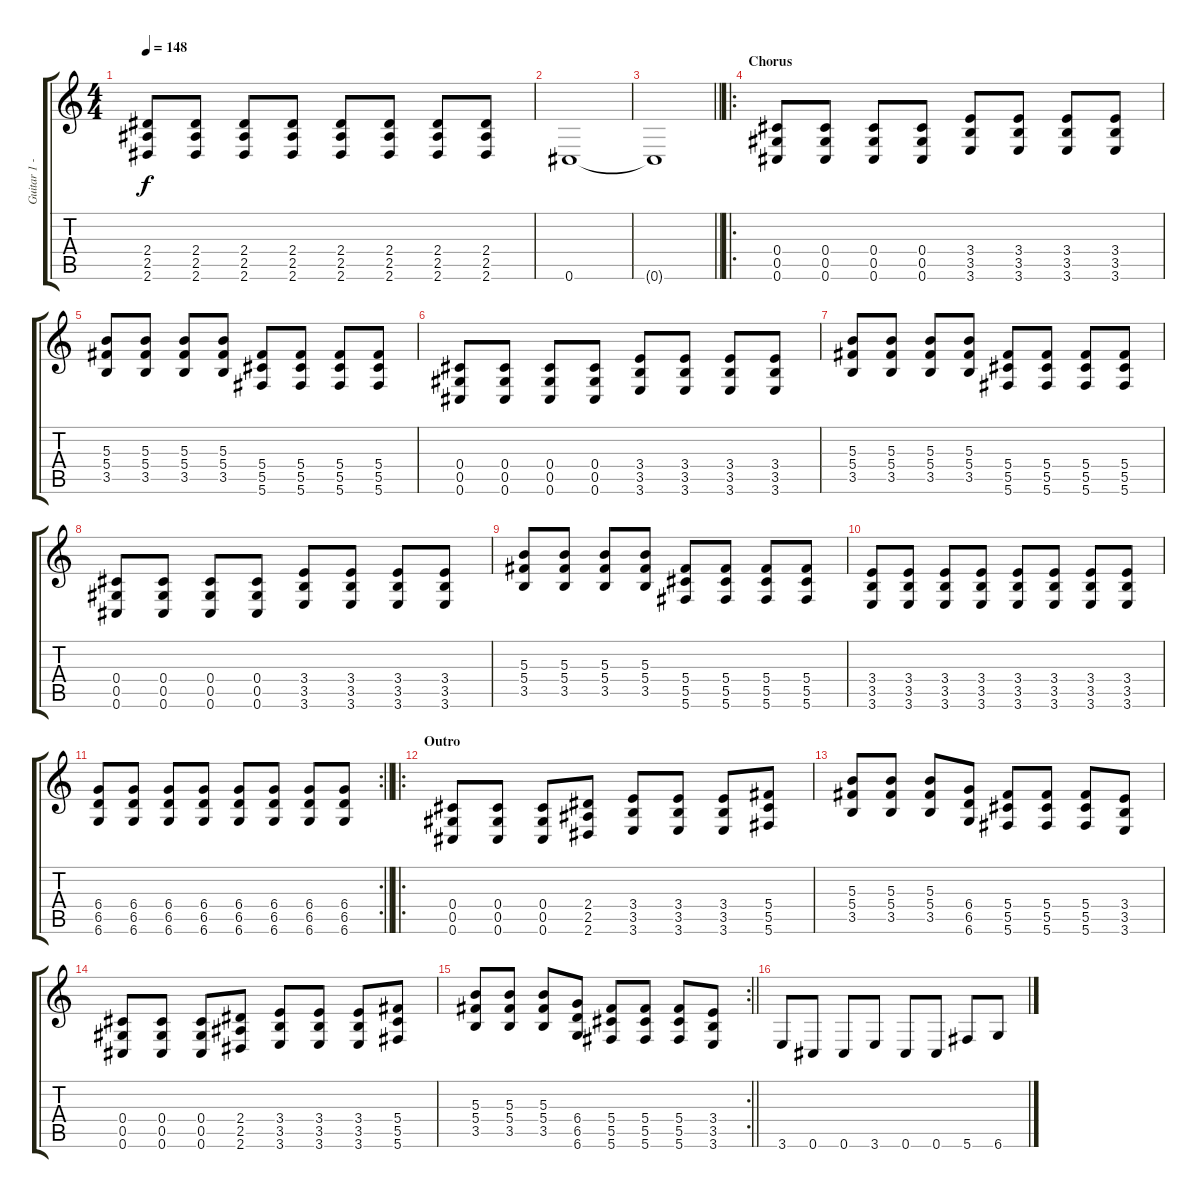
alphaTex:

\track ("Guitar 1 - David Walsh" "Guitar 1 -") {instrument distortionguitar}
\staff {score tabs}
\tuning (Eb4 Bb3 Gb3 Db3 Ab2 Db2) {hide}
\ts (4 4)
\tempo 148
\clef g2
\ks c
(2.4 2.5 2.6).8{dy f} (2.4 2.5 2.6).8 (2.4 2.5 2.6).8 (2.4 2.5 2.6).8 (2.4 2.5 2.6).8 (2.4 2.5 2.6).8 (2.4 2.5 2.6).8 (2.4 2.5 2.6).8 |
0.6.1 |
\barLineRight lightlight
0.6{t}.1 |
\ro
\section ("" "Chorus")
(0.4 0.5 0.6).8 (0.4 0.5 0.6).8 (0.4 0.5 0.6).8 (0.4 0.5 0.6).8 (3.4 3.5 3.6).8 (3.4 3.5 3.6).8 (3.4 3.5 3.6).8 (3.4 3.5 3.6).8 |
(5.3 5.4 3.5).8 (5.3 5.4 3.5).8 (5.3 5.4 3.5).8 (5.3 5.4 3.5).8 (5.4 5.5 5.6).8 (5.4 5.5 5.6).8 (5.4 5.5 5.6).8 (5.4 5.5 5.6).8 |
(0.4 0.5 0.6).8 (0.4 0.5 0.6).8 (0.4 0.5 0.6).8 (0.4 0.5 0.6).8 (3.4 3.5 3.6).8 (3.4 3.5 3.6).8 (3.4 3.5 3.6).8 (3.4 3.5 3.6).8 |
(5.3 5.4 3.5).8 (5.3 5.4 3.5).8 (5.3 5.4 3.5).8 (5.3 5.4 3.5).8 (5.4 5.5 5.6).8 (5.4 5.5 5.6).8 (5.4 5.5 5.6).8 (5.4 5.5 5.6).8 |
(0.4 0.5 0.6).8 (0.4 0.5 0.6).8 (0.4 0.5 0.6).8 (0.4 0.5 0.6).8 (3.4 3.5 3.6).8 (3.4 3.5 3.6).8 (3.4 3.5 3.6).8 (3.4 3.5 3.6).8 |
(5.3 5.4 3.5).8 (5.3 5.4 3.5).8 (5.3 5.4 3.5).8 (5.3 5.4 3.5).8 (5.4 5.5 5.6).8 (5.4 5.5 5.6).8 (5.4 5.5 5.6).8 (5.4 5.5 5.6).8 |
(3.4 3.5 3.6).8 (3.4 3.5 3.6).8 (3.4 3.5 3.6).8 (3.4 3.5 3.6).8 (3.4 3.5 3.6).8 (3.4 3.5 3.6).8 (3.4 3.5 3.6).8 (3.4 3.5 3.6).8 |
\rc 2
\barLineRight lightlight
(6.4 6.5 6.6).8 (6.4 6.5 6.6).8 (6.4 6.5 6.6).8 (6.4 6.5 6.6).8 (6.4 6.5 6.6).8 (6.4 6.5 6.6).8 (6.4 6.5 6.6).8 (6.4 6.5 6.6).8 |
\ro
\section ("" "Outro")
(0.4 0.5 0.6).8 (0.4 0.5 0.6).8 (0.4 0.5 0.6).8 (2.4 2.5 2.6).8 (3.4 3.5 3.6).8 (3.4 3.5 3.6).8 (3.4 3.5 3.6).8 (5.4 5.5 5.6).8 |
(5.3 5.4 3.5).8 (5.3 5.4 3.5).8 (5.3 5.4 3.5).8 (6.4 6.5 6.6).8 (5.4 5.5 5.6).8 (5.4 5.5 5.6).8 (5.4 5.5 5.6).8 (3.4 3.5 3.6).8 |
(0.4 0.5 0.6).8 (0.4 0.5 0.6).8 (0.4 0.5 0.6).8 (2.4 2.5 2.6).8 (3.4 3.5 3.6).8 (3.4 3.5 3.6).8 (3.4 3.5 3.6).8 (5.4 5.5 5.6).8 |
\rc 2
\barLineRight lightlight
(5.3 5.4 3.5).8 (5.3 5.4 3.5).8 (5.3 5.4 3.5).8 (6.4 6.5 6.6).8 (5.4 5.5 5.6).8 (5.4 5.5 5.6).8 (5.4 5.5 5.6).8 (3.4 3.5 3.6).8 |
3.6.8 0.6.8 0.6.8 3.6.8 0.6.8 0.6.8 5.6.8 6.6.8
